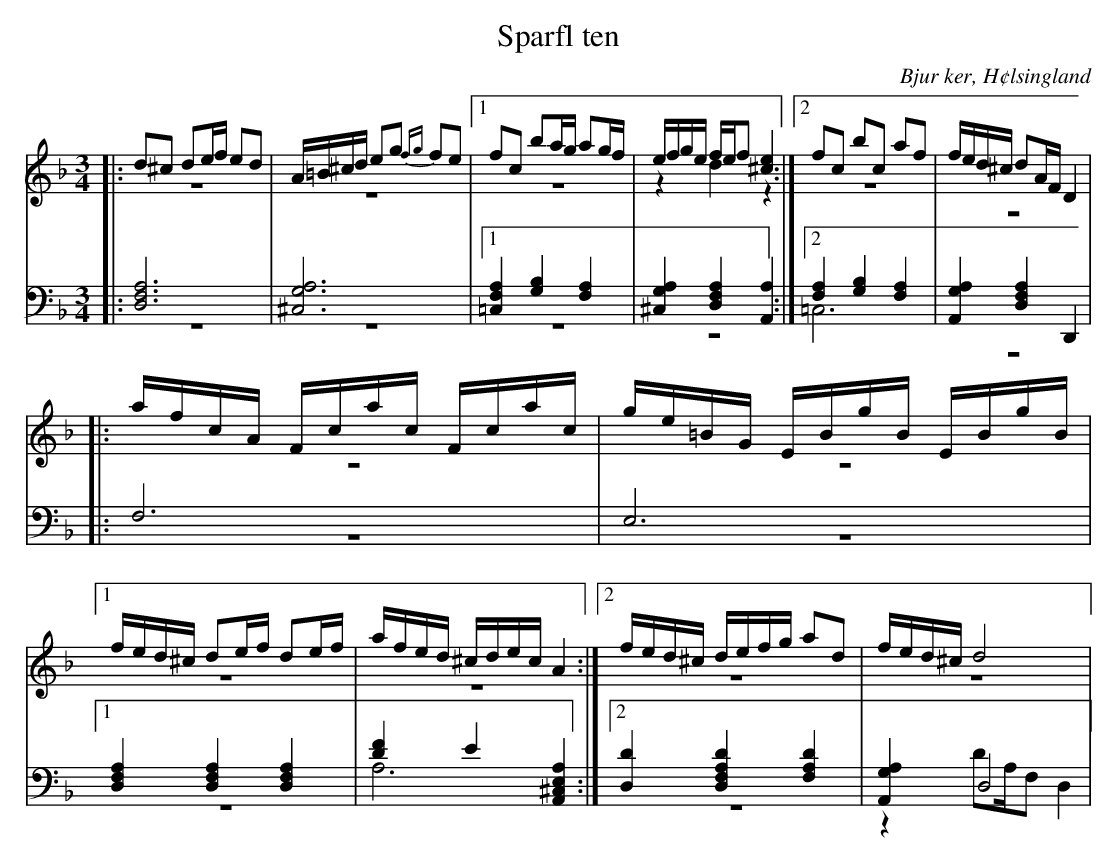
X:1
T: Sparfl ten
O: Bjur ker, H¢lsingland
M: 3/4
L: 1/8
K: Dm
V:1
V:2 merge
V:3
V:4 merge
V:1
|:d^c de/f/ ed|A/=B/^c/d/ eg {fg}fe|1 fc ba/g/ ag/f/| e/f/g/e/ f/e/f [^c2e2]:|2 fc bc af|f/e/d/^c/ dA/F/ D2|
|:a/f/c/A/  F/c/a/c/ F/c/a/c/|g/e/=B/G/  E/B/g/B/  E/B/g/B/|1 f/e/d/^c/ de/f/ de/f/|a/f/e/d/ ^c/d/e/c/ A2:|2 f/e/d/^c/ d/e/f/g/ ad|f/e/d/^c/ d4|
V:2
|:z6|z6|1 z6|z2 d2 z2:|2 z6|z6|
|:z6|z6|1 z6|z6:|2 z6|z6|
V:3 clef=bass
|:[D,6F,6A,6]|[^C,6G,6A,6]|1 [=C,2F,2A,2] [G,2B,2] [F,2A,2]|[^C,2G,2A,2] [D,2F,2A,2] [A,,2A,2]:|2 [F,2A,2] [G,2B,2] [F,2A,2]|[A,,2G,2A,2] [D,2F,2A,2] D,,2|
|:F,6|E,6|1 [D,2F,2A,2] [D,2F,2A,2] [D,2F,2A,2]|[D2F2] E2 [A,,2^C,2E,2A,2]:|2 [D,2D2] [D,2F,2A,2D2] [F,2A,2D2]|[A,,2G,2A,2] D,4|
V:4 clef=bass
|:z6|z6|1 z6|z6:|2 =C,6|z6|
|:z6|z6|1 z6|A,6:|2 z6|z2 DA,/F, D,2|
